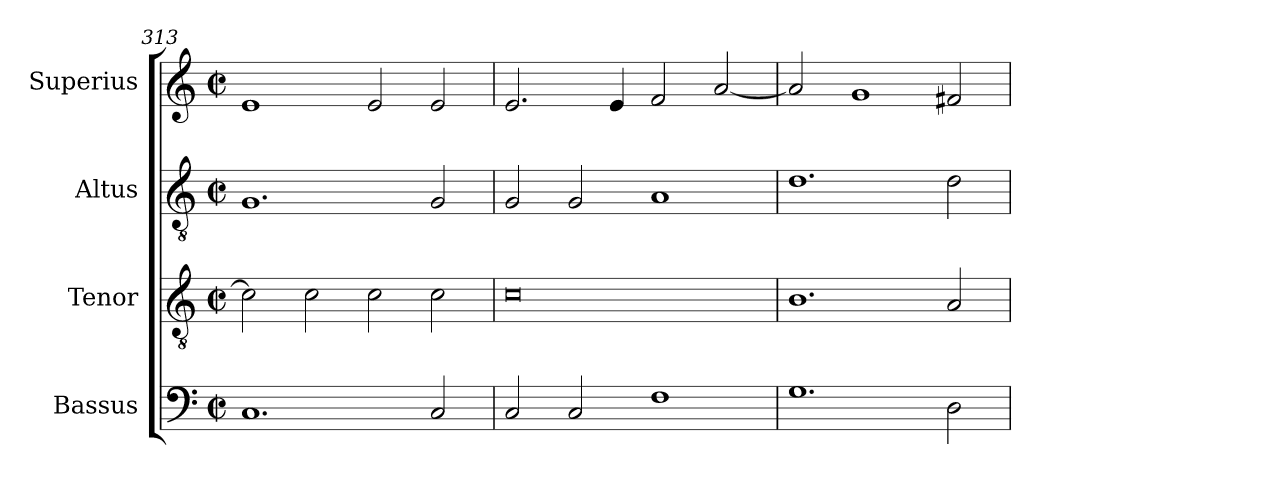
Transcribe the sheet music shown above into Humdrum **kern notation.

**kern	**kern	**kern	**kern
*part4	*part3	*part2	*part1
*staff4	*staff3	*staff2	*staff1
*I"Bassus	*I"Tenor	*I"Altus	*I"Superius
*I'B.	*I'T.	*I'A.	*I'S.
*clefF4	*clefGv2	*clefGv2	*clefG2
*	*ITrd7c12	*ITrd7c12	*
*k[]	*k[]	*k[]	*k[]
*C:	*C:	*C:	*C:
*M2/2	*M2/2	*M2/2	*M2/2
*met(c|)	*met(c|)	*met(c|)	*met(c|)
=313	=313	=313	=313
1.Ci	2Ci\]	1.GGi	1ei
.	2Ci\	.	.
.	2Ci\	.	2ei/
2Ci/	2Ci\	2GGi/	2ei/
!!LO:PB:g=z
=314	=314	=314	=314
2Ci/	0Ci	2GGi/	2.ei/
2Ci/	.	2GGi/	.
.	.	.	4ei/
1Fi	.	1AAi	2fi/
.	.	.	[<2ai/
=315	=315	=315	=315
1.Gi	1.BBi	1.Di	2ai/]
.	.	.	1gi
2Di\	2AAi/	2Di\	2f#Xi/
=	=	=	=
*-	*-	*-	*-
